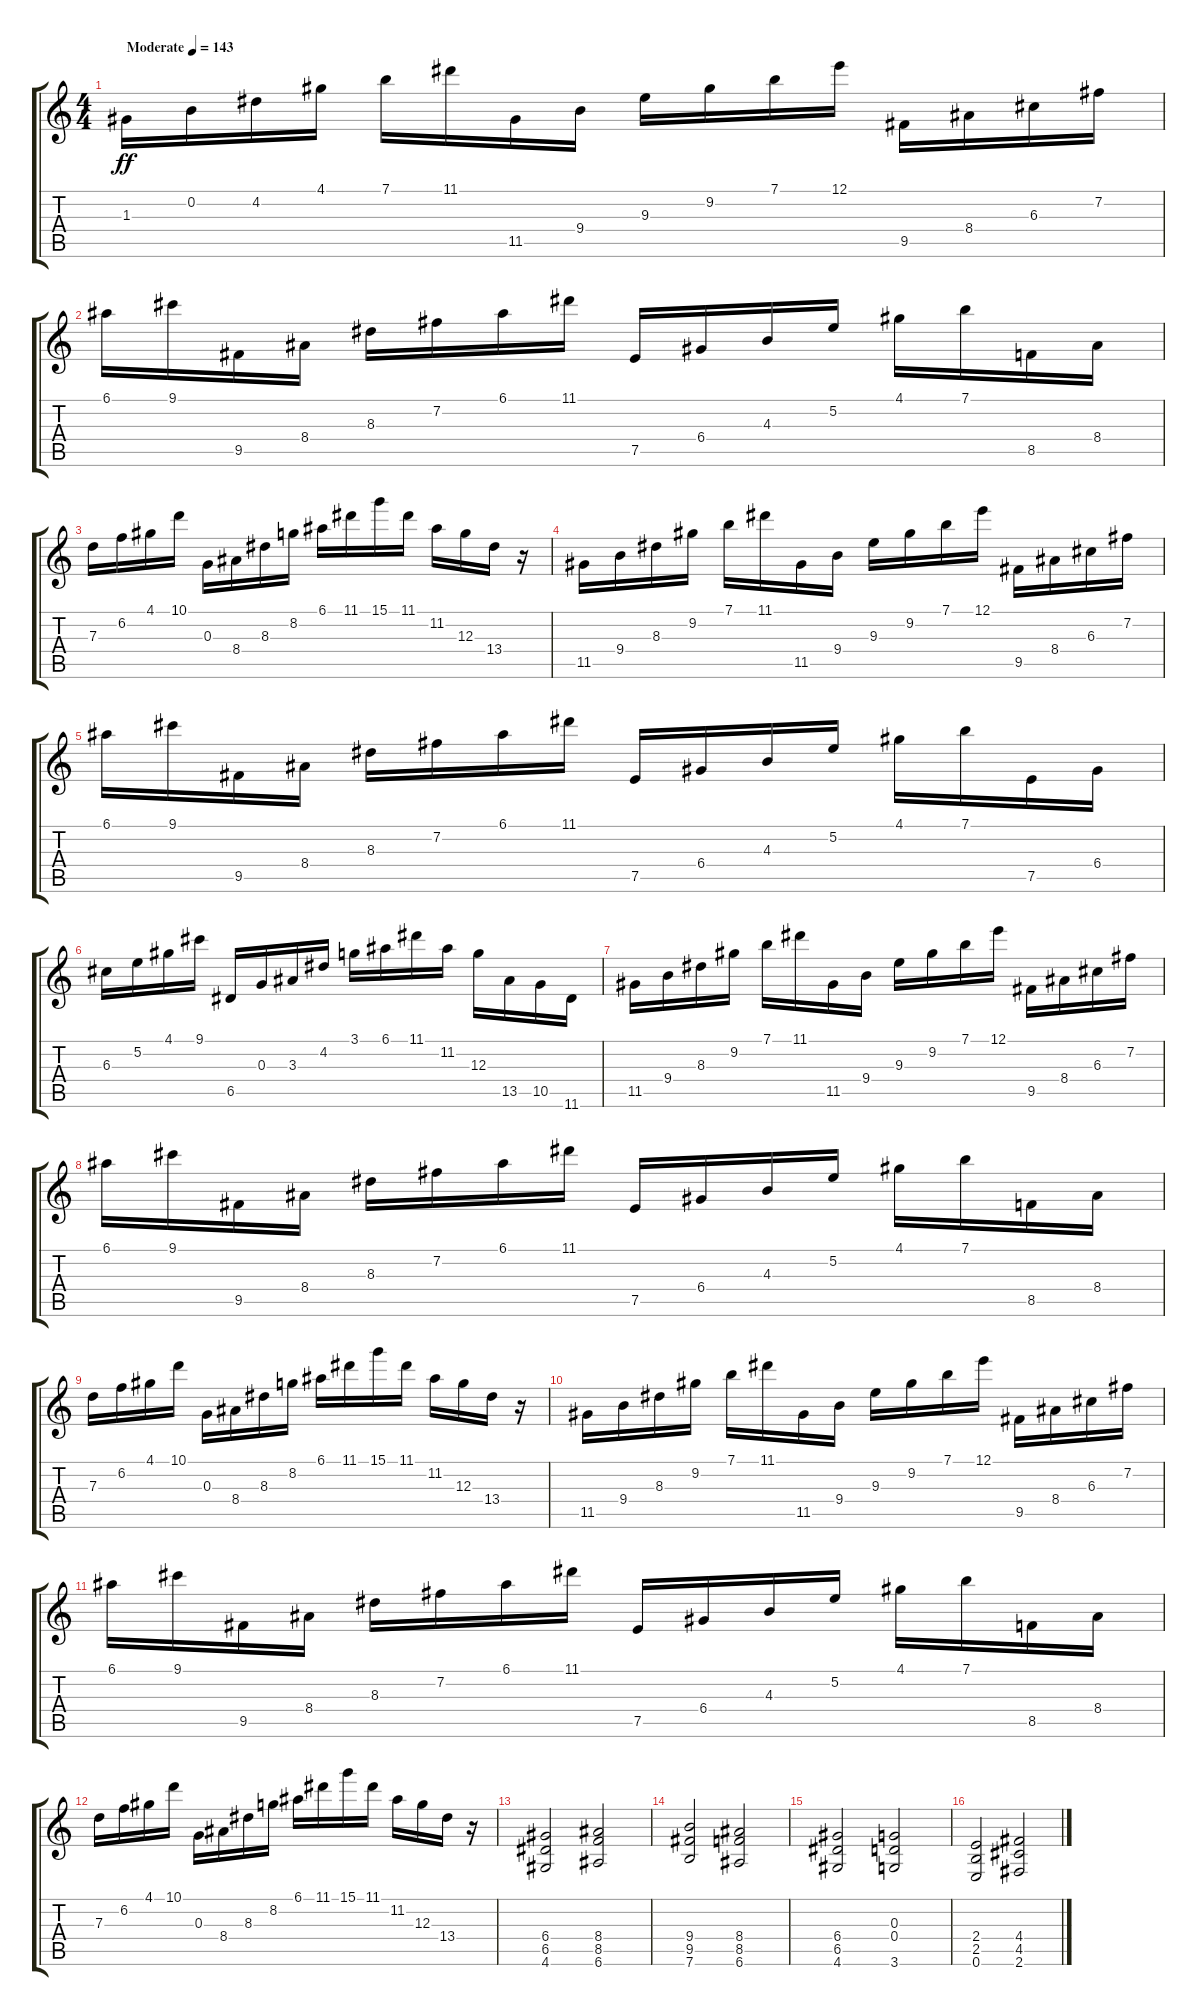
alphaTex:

\track "" {instrument distortionguitar}
\staff {score tabs}
\tuning (E4 B3 G3 D3 A2 E2) {hide}
\ts (4 4)
\tempo (143 "Moderate")
\clef g2
\ks c
1.3.16{dy ff instrument distortionguitar} 0.2.16 4.2.16 4.1.16 7.1.16 11.1.16 11.5.16 9.4.16 9.3.16 9.2.16 7.1.16 12.1.16 9.5.16 8.4.16 6.3.16 7.2.16 |
6.1.16 9.1.16 9.5.16 8.4.16 8.3.16 7.2.16 6.1.16 11.1.16 7.5.16 6.4.16 4.3.16 5.2.16 4.1.16 7.1.16 8.5.16 8.4.16 |
7.3.16 6.2.16 4.1.16 10.1.16 0.3.16 8.4.16 8.3.16 8.2.16 6.1.16 11.1.16 15.1.16 11.1.16 11.2.16 12.3.16 13.4.16 r.16 |
11.5.16 9.4.16 8.3.16 9.2.16 7.1.16 11.1.16 11.5.16 9.4.16 9.3.16 9.2.16 7.1.16 12.1.16 9.5.16 8.4.16 6.3.16 7.2.16 |
6.1.16 9.1.16 9.5.16 8.4.16 8.3.16 7.2.16 6.1.16 11.1.16 7.5.16 6.4.16 4.3.16 5.2.16 4.1.16 7.1.16 7.5.16 6.4.16 |
6.3.16 5.2.16 4.1.16 9.1.16 6.5.16 0.3.16 3.3.16 4.2.16 3.1.16 6.1.16 11.1.16 11.2.16 12.3.16 13.5.16 10.5.16 11.6.16 |
11.5.16 9.4.16 8.3.16 9.2.16 7.1.16 11.1.16 11.5.16 9.4.16 9.3.16 9.2.16 7.1.16 12.1.16 9.5.16 8.4.16 6.3.16 7.2.16 |
6.1.16 9.1.16 9.5.16 8.4.16 8.3.16 7.2.16 6.1.16 11.1.16 7.5.16 6.4.16 4.3.16 5.2.16 4.1.16 7.1.16 8.5.16 8.4.16 |
7.3.16 6.2.16 4.1.16 10.1.16 0.3.16 8.4.16 8.3.16 8.2.16 6.1.16 11.1.16 15.1.16 11.1.16 11.2.16 12.3.16 13.4.16 r.16 |
11.5.16 9.4.16 8.3.16 9.2.16 7.1.16 11.1.16 11.5.16 9.4.16 9.3.16 9.2.16 7.1.16 12.1.16 9.5.16 8.4.16 6.3.16 7.2.16 |
6.1.16 9.1.16 9.5.16 8.4.16 8.3.16 7.2.16 6.1.16 11.1.16 7.5.16 6.4.16 4.3.16 5.2.16 4.1.16 7.1.16 8.5.16 8.4.16 |
7.3.16 6.2.16 4.1.16 10.1.16 0.3.16 8.4.16 8.3.16 8.2.16 6.1.16 11.1.16 15.1.16 11.1.16 11.2.16 12.3.16 13.4.16 r.16 |
(6.4 6.5 4.6).2 (8.4 8.5 6.6).2 |
(9.4 9.5 7.6).2 (8.4 8.5 6.6).2 |
(6.4 6.5 4.6).2 (0.3 0.4 3.6).2 |
(2.4 2.5 0.6).2 (4.4 4.5 2.6).2
